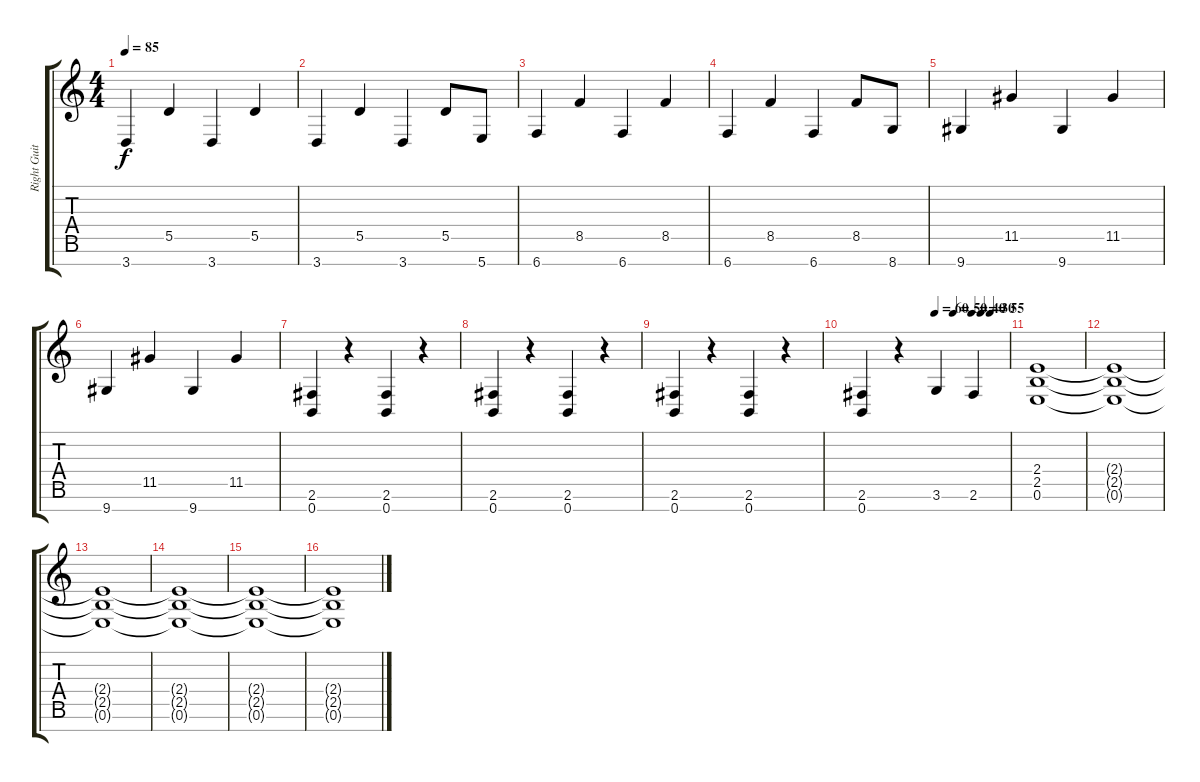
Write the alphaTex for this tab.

\track ("Right Guitar" "Right Guit") {instrument overdrivenguitar}
\staff {score tabs}
\tuning (E4 B3 G3 D3 A2 E2 B1) {hide}
\ts (4 4)
\tempo 85
\clef g2
\ks c
3.7.4{dy f} 5.5.4 3.7.4 5.5.4 |
3.7.4 5.5.4 3.7.4 5.5.8 5.7.8 |
6.7.4 8.5.4 6.7.4 8.5.4 |
6.7.4 8.5.4 6.7.4 8.5.8 8.7.8 |
9.7.4 11.5.4 9.7.4 11.5.4 |
9.7.4 11.5.4 9.7.4 11.5.4 |
(2.6 0.7).4 r.4 (2.6 0.7).4 r.4 |
(2.6 0.7).4 r.4 (2.6 0.7).4 r.4 |
(2.6 0.7).4 r.4 (2.6 0.7).4 r.4 |
\tempo (60 0.5)
\tempo (50 0.625)
\tempo (40 0.75)
\tempo (30 0.8125)
\tempo (55 0.875)
(2.6 0.7).4 r.4 3.6.4 2.6.4 |
(2.4 2.5 0.6).1 |
(2.4{t} 2.5{t} 0.6{t}).1 |
(2.4{t} 2.5{t} 0.6{t}).1 |
(2.4{t} 2.5{t} 0.6{t}).1 |
(2.4{t} 2.5{t} 0.6{t}).1 |
(2.4{t} 2.5{t} 0.6{t}).1
